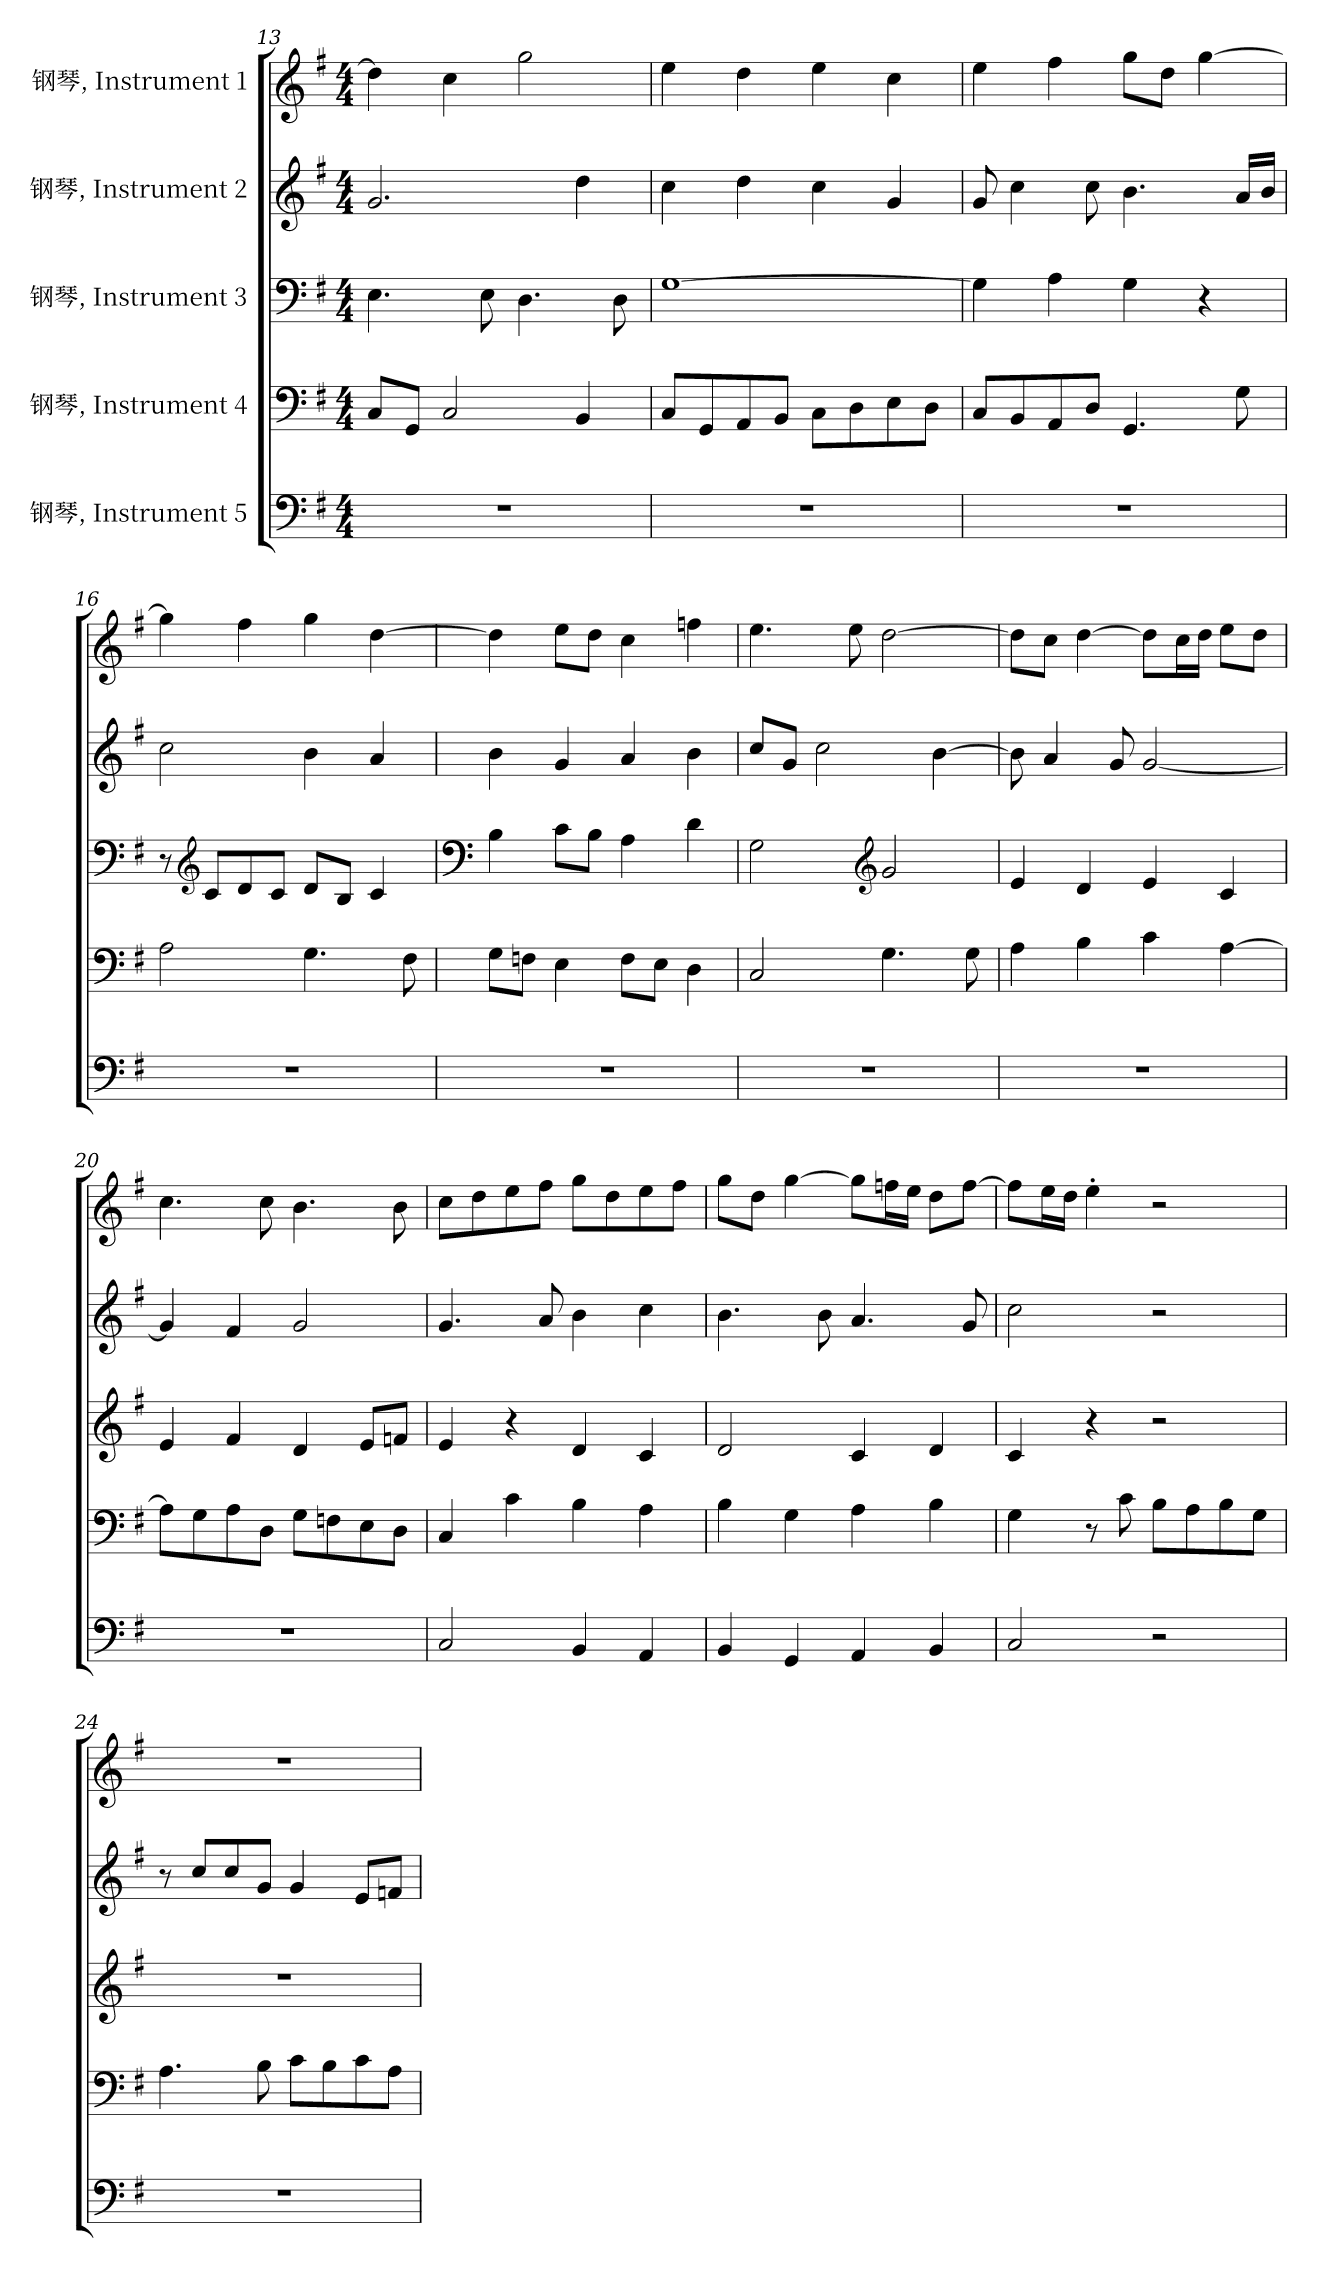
**kern	**kern	**kern	**kern	**kern
*part5	*part4	*part3	*part2	*part1
*staff5	*staff4	*staff3	*staff2	*staff1
*I"钢琴, Instrument 5	*I"钢琴, Instrument 4	*I"钢琴, Instrument 3	*I"钢琴, Instrument 2	*I"钢琴, Instrument 1
*clefF4	*clefF4	*clefF4	*clefG2	*clefG2
*k[f#]	*k[f#]	*k[f#]	*k[f#]	*k[f#]
*M4/4	*M4/4	*M4/4	*M4/4	*M4/4
=13	=13	=13	=13	=13
1r	8C/L	4.E\	2.g/	4dd\]
.	8GG/J	.	.	.
.	2C/	.	.	4cc\
.	.	8E\	.	.
.	.	4.D\	.	2gg\
.	4BB/	.	4dd\	.
.	.	8D\	.	.
!!LO:LB:g=z
=14	=14	=14	=14	=14
1r	8C/L	[1G	4cc\	4ee\
.	8GG/	.	.	.
.	8AA/	.	4dd\	4dd\
.	8BB/J	.	.	.
.	8C\L	.	4cc\	4ee\
.	8D\	.	.	.
.	8E\	.	4g/	4cc\
.	8D\J	.	.	.
=15	=15	=15	=15	=15
1r	8C/L	4G\]	8g/	4ee\
.	8BB/	.	4cc\	.
.	8AA/	4A\	.	4ff#\
.	8D/J	.	8cc\	.
.	4.GG/	4G\	4.b\	8gg\L
.	.	.	.	8dd\J
.	.	4r	.	[4gg\
.	8G\	.	16a/LL	.
.	.	.	16b/JJ	.
=16	=16	=16	=16	=16
1r	2A\	8r	2cc\	4gg\]
*	*	*clefG2	*	*
.	.	8c/L	.	.
.	.	8d/	.	4ff#\
.	.	8c/J	.	.
.	4.G\	8d/L	4b\	4gg\
.	.	8B/J	.	.
.	.	4c/	4a/	[4dd\
.	8F#\	.	.	.
=17	=17	=17	=17	=17
*	*	*clefF4	*	*
1r	8G\L	4B\	4b\	4dd\]
.	8Fn\J	.	.	.
.	4E\	8c\L	4g/	8ee\L
.	.	8B\J	.	8dd\J
.	8F\L	4A\	4a/	4cc\
.	8E\J	.	.	.
.	4D\	4d\	4b\	4ffn\
!!LO:PB:g=z
=18	=18	=18	=18	=18
1r	2C/	2G\	8cc/L	4.ee\
.	.	.	8g/J	.
.	.	.	2cc\	.
.	.	.	.	8ee\
*	*	*clefG2	*	*
.	4.G\	2g/	.	[2dd\
.	.	.	[4b\	.
.	8G\	.	.	.
=19	=19	=19	=19	=19
1r	4A\	4e/	8b\]	8dd\L]
.	.	.	4a/	8cc\J
.	4B\	4d/	.	[4dd\
.	.	.	8g/	.
.	4c\	4e/	[2g/	8dd\L]
.	.	.	.	16cc\L
.	.	.	.	16dd\JJ
.	[4A\	4c/	.	8ee\L
.	.	.	.	8dd\J
=20	=20	=20	=20	=20
1r	8A\L]	4e/	4g/]	4.cc\
.	8G\	.	.	.
.	8A\	4f#/	4f#/	.
.	8D\J	.	.	8cc\
.	8G\L	4d/	2g/	4.b\
.	8Fn\	.	.	.
.	8E\	8e/L	.	.
.	8D\J	8fn/J	.	8b\
=21	=21	=21	=21	=21
2C/	4C/	4e/	4.g/	8cc\L
.	.	.	.	8dd\
.	4c\	4r	.	8ee\
.	.	.	8a/	8ff#\J
4BB/	4B\	4d/	4b\	8gg\L
.	.	.	.	8dd\
4AA/	4A\	4c/	4cc\	8ee\
.	.	.	.	8ff#\J
!!LO:LB:g=z
=22	=22	=22	=22	=22
4BB/	4B\	2d/	4.b\	8gg\L
.	.	.	.	8dd\J
4GG/	4G\	.	.	[4gg\
.	.	.	8b\	.
4AA/	4A\	4c/	4.a/	8gg\L]
.	.	.	.	16ffn\L
.	.	.	.	16ee\JJ
4BB/	4B\	4d/	.	8dd\L
.	.	.	8g/	[8ff\J
=23	=23	=23	=23	=23
2C/	4G\	4c/	2cc\	8ff\L]
.	.	.	.	16ee\L
.	.	.	.	16dd\JJ
.	8r	4r	.	4ee'\
.	8c\	.	.	.
2r	8B\L	2r	2r	2r
.	8A\	.	.	.
.	8B\	.	.	.
.	8G\J	.	.	.
=24	=24	=24	=24	=24
1r	4.A\	1r	8r	1r
.	.	.	8cc/L	.
.	.	.	8cc/	.
.	8B\	.	8g/J	.
.	8c\L	.	4g/	.
.	8B\	.	.	.
.	8c\	.	8e/L	.
.	8A\J	.	8fn/J	.
=	=	=	=	=
*-	*-	*-	*-	*-
